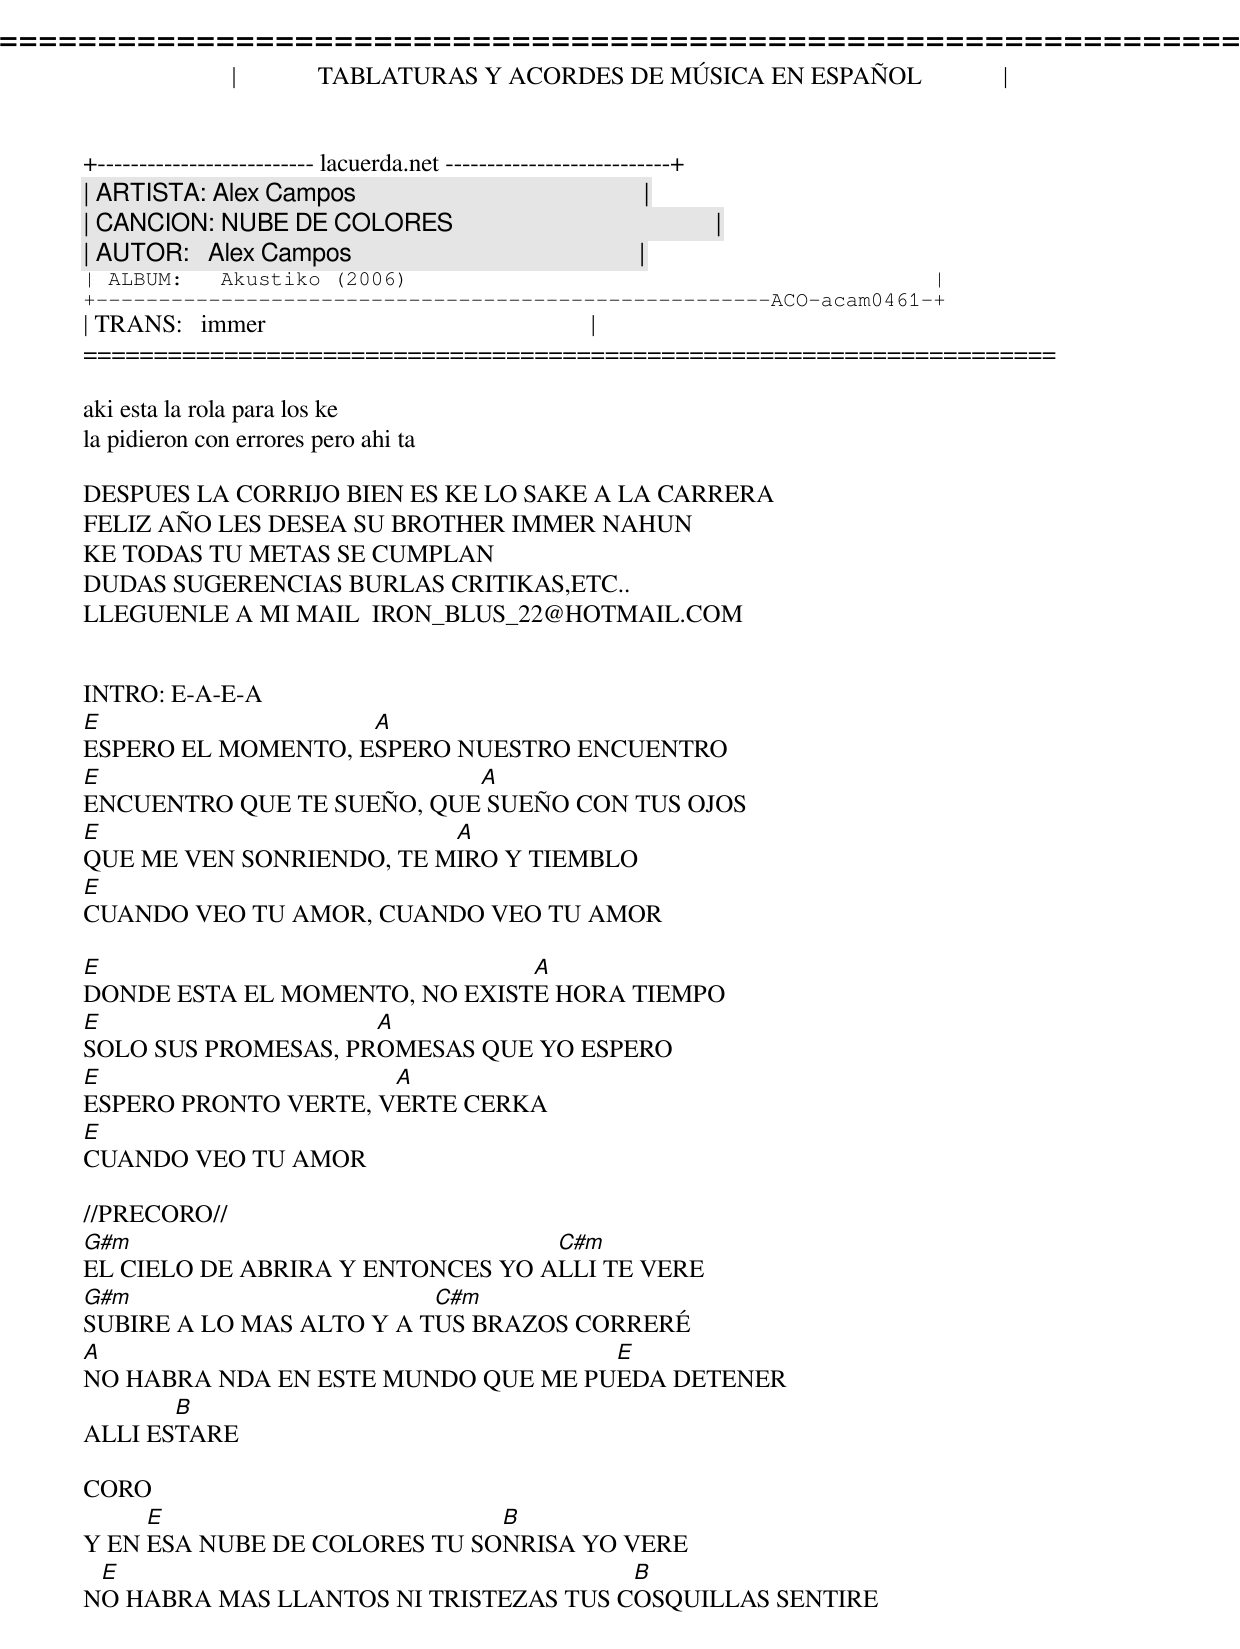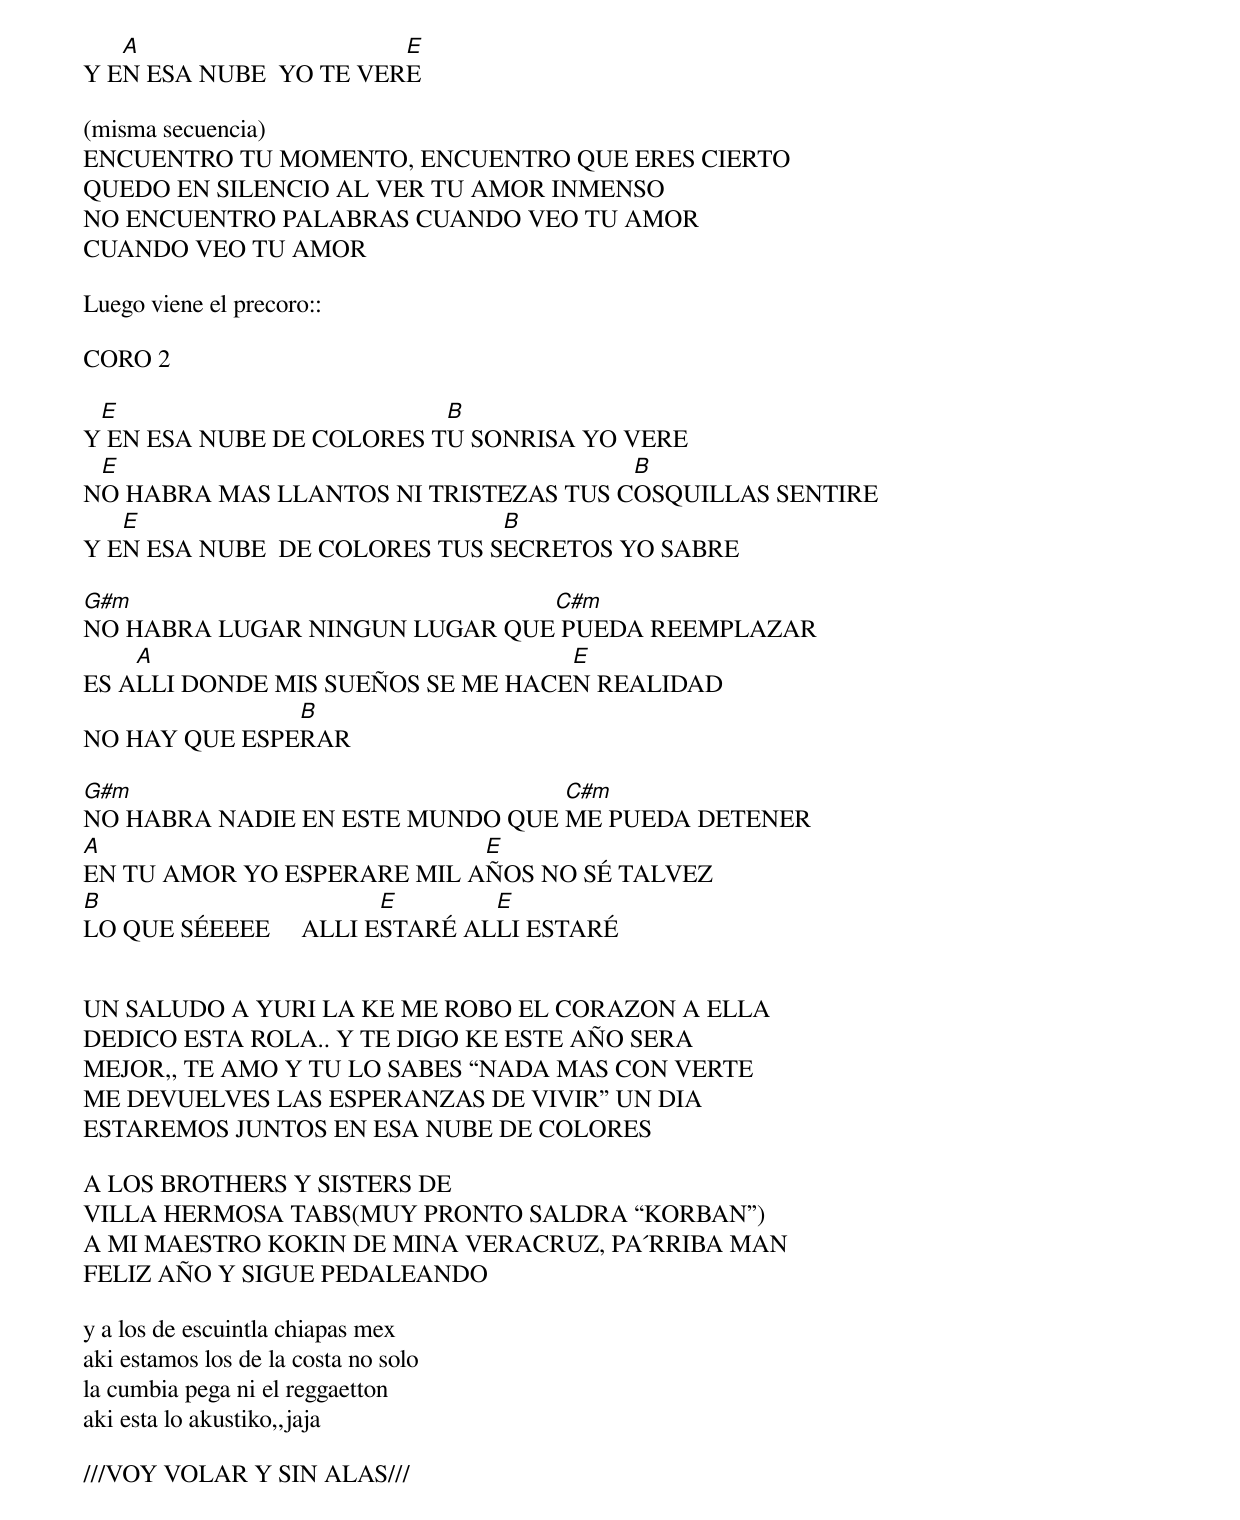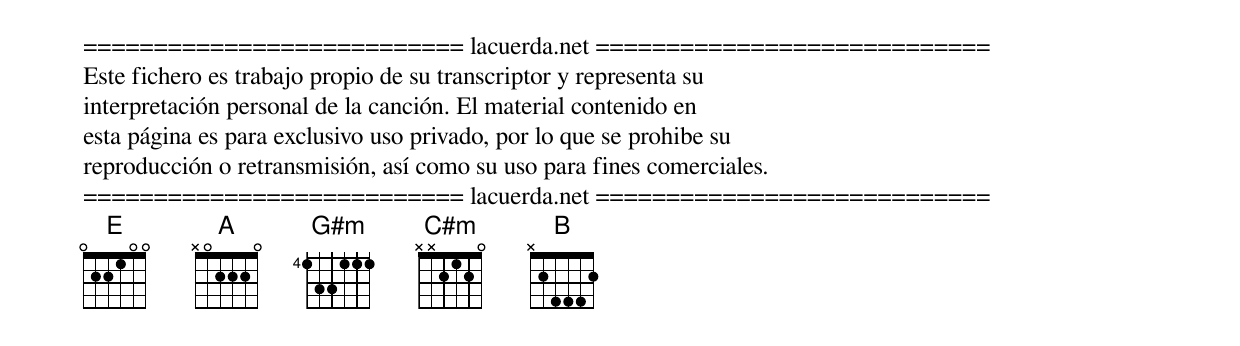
=====================================================================
|             TABLATURAS Y ACORDES DE MÚSICA EN ESPAÑOL             |
+-------------------------- lacuerda.net ---------------------------+
| ARTISTA: Alex Campos                                              |
| CANCION: NUBE DE COLORES                                          |
| AUTOR:   Alex Campos                                              |
| ALBUM:   Akustiko (2006)                                          |
+------------------------------------------------------ACO-acam0461-+
| TRANS:   immer                                                    |
=====================================================================

aki esta la rola para los ke
la pidieron con errores pero ahi ta

DESPUES LA CORRIJO BIEN ES KE LO SAKE A LA CARRERA
FELIZ AÑO LES DESEA SU BROTHER IMMER NAHUN
KE TODAS TU METAS SE CUMPLAN
DUDAS SUGERENCIAS BURLAS CRITIKAS,ETC..
LLEGUENLE A MI MAIL  IRON_BLUS_22@HOTMAIL.COM


INTRO: E-A-E-A
E                   A
ESPERO EL MOMENTO, ESPERO NUESTRO ENCUENTRO
E                          A
ENCUENTRO QUE TE SUEÑO, QUE SUEÑO CON TUS OJOS
E                         A
QUE ME VEN SONRIENDO, TE MIRO Y TIEMBLO
E
CUANDO VEO TU AMOR, CUANDO VEO TU AMOR

E                              A
DONDE ESTA EL MOMENTO, NO EXISTE HORA TIEMPO
E                    A
SOLO SUS PROMESAS, PROMESAS QUE YO ESPERO
E                     A
ESPERO PRONTO VERTE, VERTE CERKA
E
CUANDO VEO TU AMOR

//PRECORO//
G#m                               C#m
EL CIELO DE ABRIRA Y ENTONCES YO ALLI TE VERE
G#m                       C#m
SUBIRE A LO MAS ALTO Y A TUS BRAZOS CORRERÉ
A                                   E
NO HABRA NDA EN ESTE MUNDO QUE ME PUEDA DETENER
       B
ALLI ESTARE

CORO
     E                        B
Y EN ESA NUBE DE COLORES TU SONRISA YO VERE
 E                                     B
NO HABRA MAS LLANTOS NI TRISTEZAS TUS COSQUILLAS SENTIRE
   A                    E
Y EN ESA NUBE  YO TE VERE

(misma secuencia)
ENCUENTRO TU MOMENTO, ENCUENTRO QUE ERES CIERTO
QUEDO EN SILENCIO AL VER TU AMOR INMENSO
NO ENCUENTRO PALABRAS CUANDO VEO TU AMOR
CUANDO VEO TU AMOR

Luego viene el precoro::

CORO 2

 E                        B
Y EN ESA NUBE DE COLORES TU SONRISA YO VERE
 E                                     B
NO HABRA MAS LLANTOS NI TRISTEZAS TUS COSQUILLAS SENTIRE
   E                           B
Y EN ESA NUBE  DE COLORES TUS SECRETOS YO SABRE

G#m                            C#m
NO HABRA LUGAR NINGUN LUGAR QUE PUEDA REEMPLAZAR
    A                              E
ES ALLI DONDE MIS SUEÑOS SE ME HACEN REALIDAD
               B
NO HAY QUE ESPERAR

G#m                              C#m
NO HABRA NADIE EN ESTE MUNDO QUE ME PUEDA DETENER
A                           E
EN TU AMOR YO ESPERARE MIL AÑOS NO SÉ TALVEZ
B                       E       E
LO QUE SÉEEEE     ALLI ESTARÉ ALLI ESTARÉ


UN SALUDO A YURI LA KE ME ROBO EL CORAZON A ELLA
DEDICO ESTA ROLA.. Y TE DIGO KE ESTE AÑO SERA
MEJOR,, TE AMO Y TU LO SABES NADA MAS CON VERTE
ME DEVUELVES LAS ESPERANZAS DE VIVIR UN DIA
ESTAREMOS JUNTOS EN ESA NUBE DE COLORES

A LOS BROTHERS Y SISTERS DE
VILLA HERMOSA TABS(MUY PRONTO SALDRA KORBAN)
A MI MAESTRO KOKIN DE MINA VERACRUZ, PA´RRIBA MAN
FELIZ AÑO Y SIGUE PEDALEANDO

y a los de escuintla chiapas mex
aki estamos los de la costa no solo
la cumbia pega ni el reggaetton
aki esta lo akustiko,,jaja

///VOY VOLAR Y SIN ALAS///


=========================== lacuerda.net ============================
Este fichero es trabajo propio de su transcriptor y representa su
interpretación personal de la canción. El material contenido en
esta página es para exclusivo uso privado, por lo que se prohibe su
reproducción o retransmisión, así como su uso para fines comerciales.
=========================== lacuerda.net ============================
